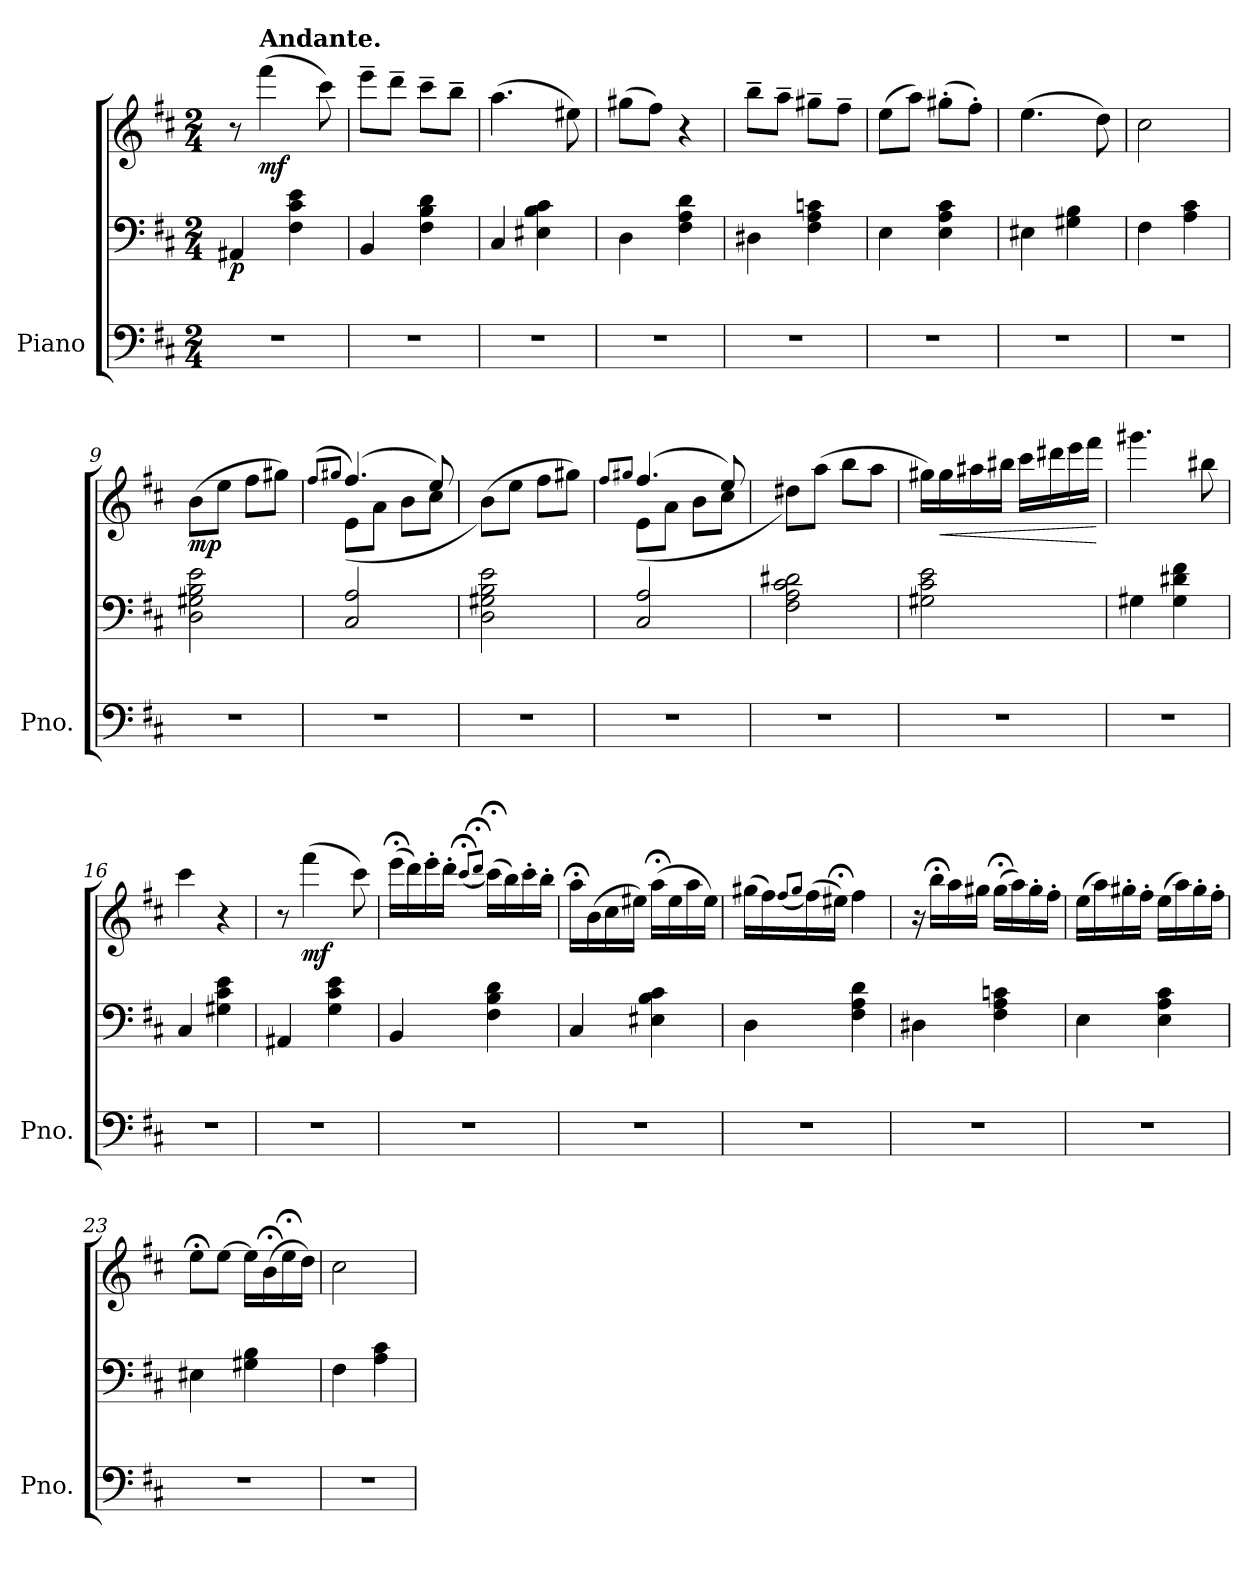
**kern	**kern	**kern	**dynam
*part1	*part1	*part1	*part1
*staff3	*staff2	*staff1	*staff1/2/3
*I"Piano	*	*	*
*I'Pno.	*	*	*
*clefF4	*clefF4	*clefG2	*
*k[f#c#]	*k[f#c#]	*k[f#c#]	*
*M2/4	*M2/4	*M2/4	*
*MM56	*MM56	*MM56	*
=1	=1	=1	=1
!	!	!	!LO:DY:b=2
2r	4AA#X/	8r	p
!	!	!LO:TX:a:B:t=Andante.	!
!	!	!	!LO:DY:b
.	.	(>4fff#\	mf
.	4F#\ 4c#\ 4e\	.	.
.	.	8ccc#\)	.
=2	=2	=2	=2
2r	4BB/	8eee~\L	.
.	.	8ddd~\J	.
.	4F#\ 4B\ 4d\	8ccc#~\L	.
.	.	8bb~\J	.
=3	=3	=3	=3
2r	4C#/	(>4.aa\	.
.	4E#X\ 4B\ 4c#\	.	.
.	.	8ee#X\)	.
=4	=4	=4	=4
2r	4D\	(>8gg#X\L	.
.	.	8ff#\J)	.
.	4F#\ 4A\ 4d\	4r	.
=5	=5	=5	=5
2r	4D#X\	8bb~\L	.
.	.	8aa~\J	.
.	4F#\ 4A\ 4cn\	8gg#X~\L	.
.	.	8ff#~\J	.
=6	=6	=6	=6
2r	4E\	(>8ee\L	.
.	.	8aa\J)	.
.	4E\ 4A\ 4c#\	(>8gg#X'\L	.
.	.	8ff#'\J)	.
=7	=7	=7	=7
2r	4E#X\	(>4.ee\	.
.	4G#X\ 4B\	.	.
.	.	8dd\)	.
=8	=8	=8	=8
2r	4F#\	2cc#\	.
.	4A\ 4c#\	.	.
=9	=9	=9	=9
!	!	!	!LO:DY:b
2r	2D\ 2G#X\ 2B\ 2e\	(>8b\L	mp
.	.	8ee\J	.
.	.	8ff#\L	.
.	.	8gg#X\J)	.
=10	=10	=10	=10
.	.	(<8qff#/L	.
.	.	8qgg#X/J	.
*	*	*^	*
2r	2C#/ 2A/	(>4.ff#/)	(<8e\L	.
.	.	.	8a\J	.
.	.	.	8b\L	.
.	.	8ee/)	8cc#\J	.
*	*	*v	*v	*
=11	=11	=11	=11
2r	2D\ 2G#X\ 2B\ 2e\	(>8b\L)	.
.	.	8ee\J	.
.	.	8ff#\L	.
.	.	8gg#X\J)	.
!!LO:LB:g=z
=12	=12	=12	=12
.	.	8qff#/L	.
.	.	8qgg#X/J	.
*	*	*^	*
2r	2C#/ 2A/	(>4.ff#/	(<8e\L	.
.	.	.	8a\J	.
.	.	.	8b\L	.
.	.	8ee/)	8cc#\J	.
*	*	*v	*v	*
=13	=13	=13	=13
2r	2F#\ 2A\ 2c#\ 2d#X\	8dd#X\L)	.
.	.	(>8aa\J	.
.	.	8bb\L	.
.	.	8aa\J	.
=14	=14	=14	=14
2r	2G#X\ 2c#\ 2e\	16gg#X\LL)	.
!	!	!	!LO:HP:b
.	.	16gg#\	<
.	.	16aa#X\	.
.	.	16bb#X\JJ	.
.	.	16ccc#\LL	.
.	.	16ddd#X\	.
.	.	16eee\	.
.	.	16fff#\JJ	.
.	.	.	[
=15	=15	=15	=15
!	!	!	!LO:DY:b=2
!	!	!	!LO:DY:n=1:b
2r	4G#X\	4.ggg#X\	mp f
.	4G#\ 4d#X\ 4f#\	.	.
.	.	8bb#X\	.
=16	=16	=16	=16
2r	4C#/	4ccc#\	.
.	4G#X\ 4c#\ 4e\	4r	.
=17	=17	=17	=17
2r	4AA#X/	8r	.
!	!	!	!LO:DY:b
.	.	(>4fff#\	mf
.	4G\ 4c#\ 4e\	.	.
.	.	8ccc#\)	.
=18	=18	=18	=18
2r	4BB/	(>16eee;<\LL	.
.	.	16ddd\)	.
.	.	16eee'\	.
.	.	16ddd'\JJ	.
.	.	(<8qccc#;</L	.
.	.	8qddd;</J	.
.	4F#\ 4B\ 4d\	(>16ccc#;<\LL)	.
.	.	16bb\)	.
.	.	16ccc#'\	.
.	.	16bb'\JJ	.
=19	=19	=19	=19
2r	4C#/	16aa;<\LL	.
.	.	(>16b\	.
.	.	16cc#\	.
.	.	16ee#X\JJ)	.
.	4E#X\ 4B\ 4c#\	(>16aa;<\LL	.
.	.	16ee#\	.
.	.	16aa\	.
.	.	16ee#\JJ)	.
!!LO:LB:g=z
=20	=20	=20	=20
2r	4D\	(>16gg#X\LL	.
.	.	16ff#\)	.
.	.	(<8qff#/L	.
.	.	8qgg#/J	.
.	.	(>16ff#\)	.
.	.	16ee#X;<\JJ)	.
.	4F#\ 4A\ 4d\	4ff#\	.
=21	=21	=21	=21
2r	4D#X\	16r	.
.	.	16bb;<\LL	.
.	.	16aa\	.
.	.	16gg#X\JJ	.
.	4F#\ 4A\ 4cn\	(>16gg#;<\LL	.
.	.	16aa\)	.
.	.	16gg#'\	.
.	.	16ff#'\JJ	.
=22	=22	=22	=22
2r	4E\	(>16ee\LL	.
.	.	16aa\)	.
.	.	16gg#X'\	.
.	.	16ff#'\JJ	.
.	4E\ 4A\ 4c#\	(>16ee\LL	.
.	.	16aa\)	.
.	.	16gg#'\	.
.	.	16ff#'\JJ	.
=23	=23	=23	=23
2r	4E#X\	8ee;<\L	.
.	.	[8ee\J	.
.	4G#X\ 4B\	16ee\LL]	.
.	.	(>16b;<\	.
.	.	16ee;<\	.
.	.	16dd\JJ)	.
=24	=24	=24	=24
2r	4F#\	2cc#\	.
.	4A\ 4c#\	.	.
=	=	=	=
*-	*-	*-	*-
